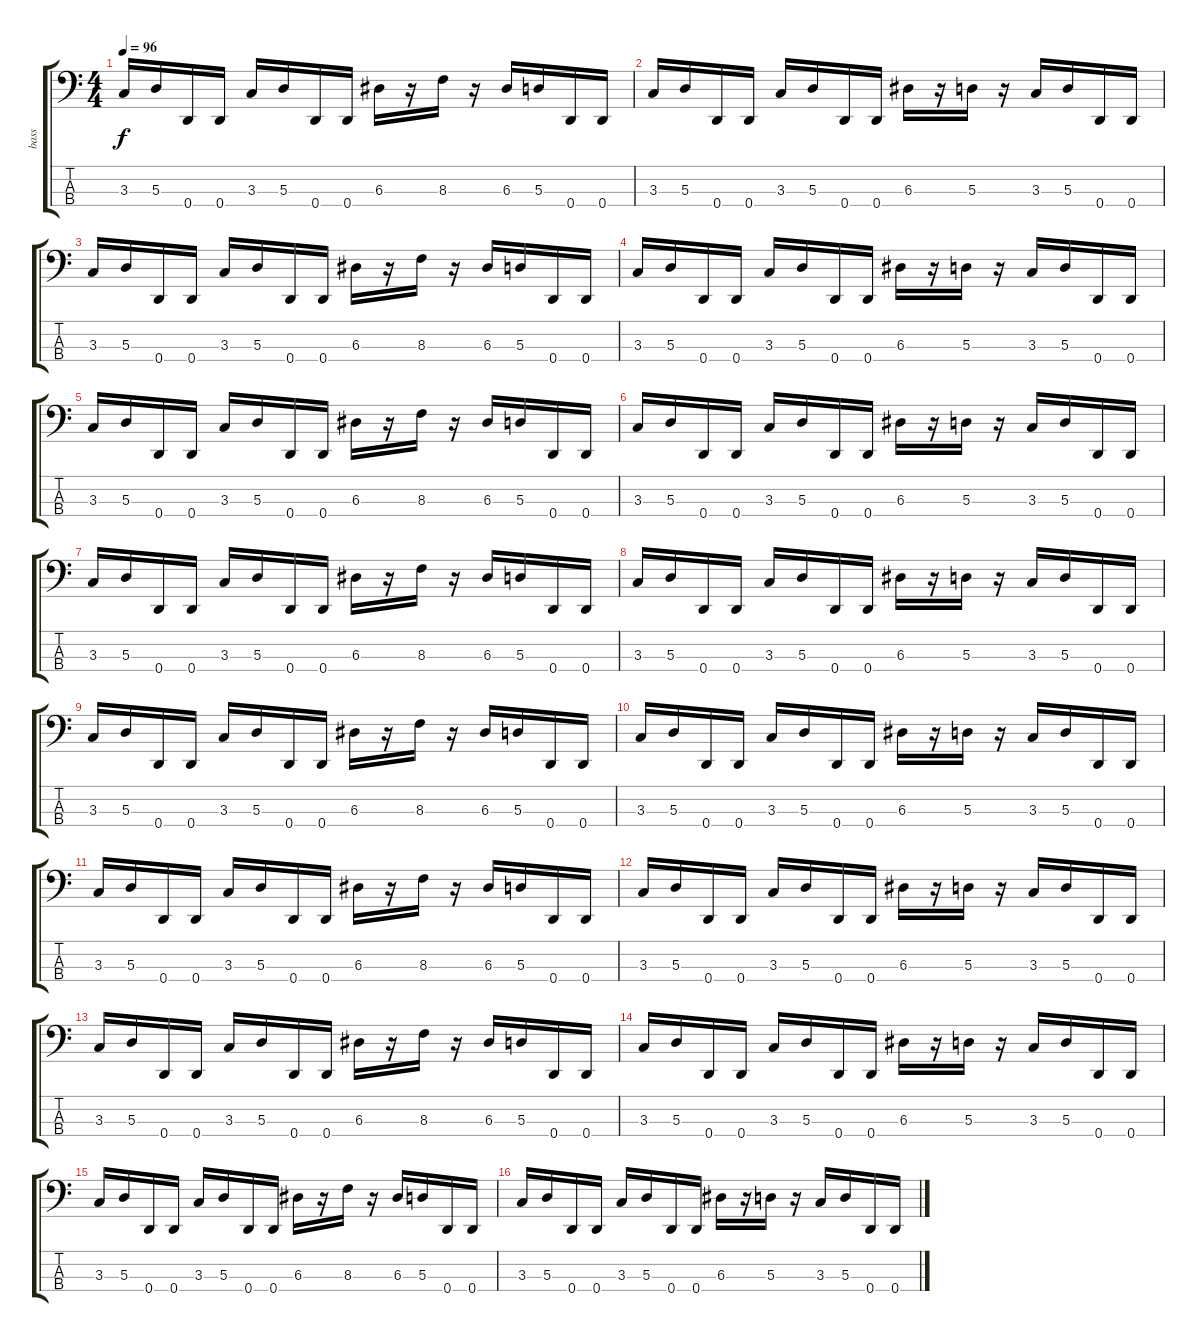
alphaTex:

\track ("bass" "bass") {instrument electricbassfinger}
\staff {score tabs}
\tuning (G2 D2 A1 D1) {hide}
\ts (4 4)
\tempo 96
\clef f4
\ks c
3.3.16{dy f} 5.3.16 0.4.16 0.4.16 3.3.16 5.3.16 0.4.16 0.4.16 6.3.16 r.16 8.3.16 r.16 6.3.16 5.3.16 0.4.16 0.4.16 |
3.3.16 5.3.16 0.4.16 0.4.16 3.3.16 5.3.16 0.4.16 0.4.16 6.3.16 r.16 5.3.16 r.16 3.3.16 5.3.16 0.4.16 0.4.16 |
3.3.16 5.3.16 0.4.16 0.4.16 3.3.16 5.3.16 0.4.16 0.4.16 6.3.16 r.16 8.3.16 r.16 6.3.16 5.3.16 0.4.16 0.4.16 |
3.3.16 5.3.16 0.4.16 0.4.16 3.3.16 5.3.16 0.4.16 0.4.16 6.3.16 r.16 5.3.16 r.16 3.3.16 5.3.16 0.4.16 0.4.16 |
3.3.16 5.3.16 0.4.16 0.4.16 3.3.16 5.3.16 0.4.16 0.4.16 6.3.16 r.16 8.3.16 r.16 6.3.16 5.3.16 0.4.16 0.4.16 |
3.3.16 5.3.16 0.4.16 0.4.16 3.3.16 5.3.16 0.4.16 0.4.16 6.3.16 r.16 5.3.16 r.16 3.3.16 5.3.16 0.4.16 0.4.16 |
3.3.16 5.3.16 0.4.16 0.4.16 3.3.16 5.3.16 0.4.16 0.4.16 6.3.16 r.16 8.3.16 r.16 6.3.16 5.3.16 0.4.16 0.4.16 |
3.3.16 5.3.16 0.4.16 0.4.16 3.3.16 5.3.16 0.4.16 0.4.16 6.3.16 r.16 5.3.16 r.16 3.3.16 5.3.16 0.4.16 0.4.16 |
3.3.16 5.3.16 0.4.16 0.4.16 3.3.16 5.3.16 0.4.16 0.4.16 6.3.16 r.16 8.3.16 r.16 6.3.16 5.3.16 0.4.16 0.4.16 |
3.3.16 5.3.16 0.4.16 0.4.16 3.3.16 5.3.16 0.4.16 0.4.16 6.3.16 r.16 5.3.16 r.16 3.3.16 5.3.16 0.4.16 0.4.16 |
3.3.16 5.3.16 0.4.16 0.4.16 3.3.16 5.3.16 0.4.16 0.4.16 6.3.16 r.16 8.3.16 r.16 6.3.16 5.3.16 0.4.16 0.4.16 |
3.3.16 5.3.16 0.4.16 0.4.16 3.3.16 5.3.16 0.4.16 0.4.16 6.3.16 r.16 5.3.16 r.16 3.3.16 5.3.16 0.4.16 0.4.16 |
3.3.16 5.3.16 0.4.16 0.4.16 3.3.16 5.3.16 0.4.16 0.4.16 6.3.16 r.16 8.3.16 r.16 6.3.16 5.3.16 0.4.16 0.4.16 |
3.3.16 5.3.16 0.4.16 0.4.16 3.3.16 5.3.16 0.4.16 0.4.16 6.3.16 r.16 5.3.16 r.16 3.3.16 5.3.16 0.4.16 0.4.16 |
3.3.16 5.3.16 0.4.16 0.4.16 3.3.16 5.3.16 0.4.16 0.4.16 6.3.16 r.16 8.3.16 r.16 6.3.16 5.3.16 0.4.16 0.4.16 |
3.3.16 5.3.16 0.4.16 0.4.16 3.3.16 5.3.16 0.4.16 0.4.16 6.3.16 r.16 5.3.16 r.16 3.3.16 5.3.16 0.4.16 0.4.16
